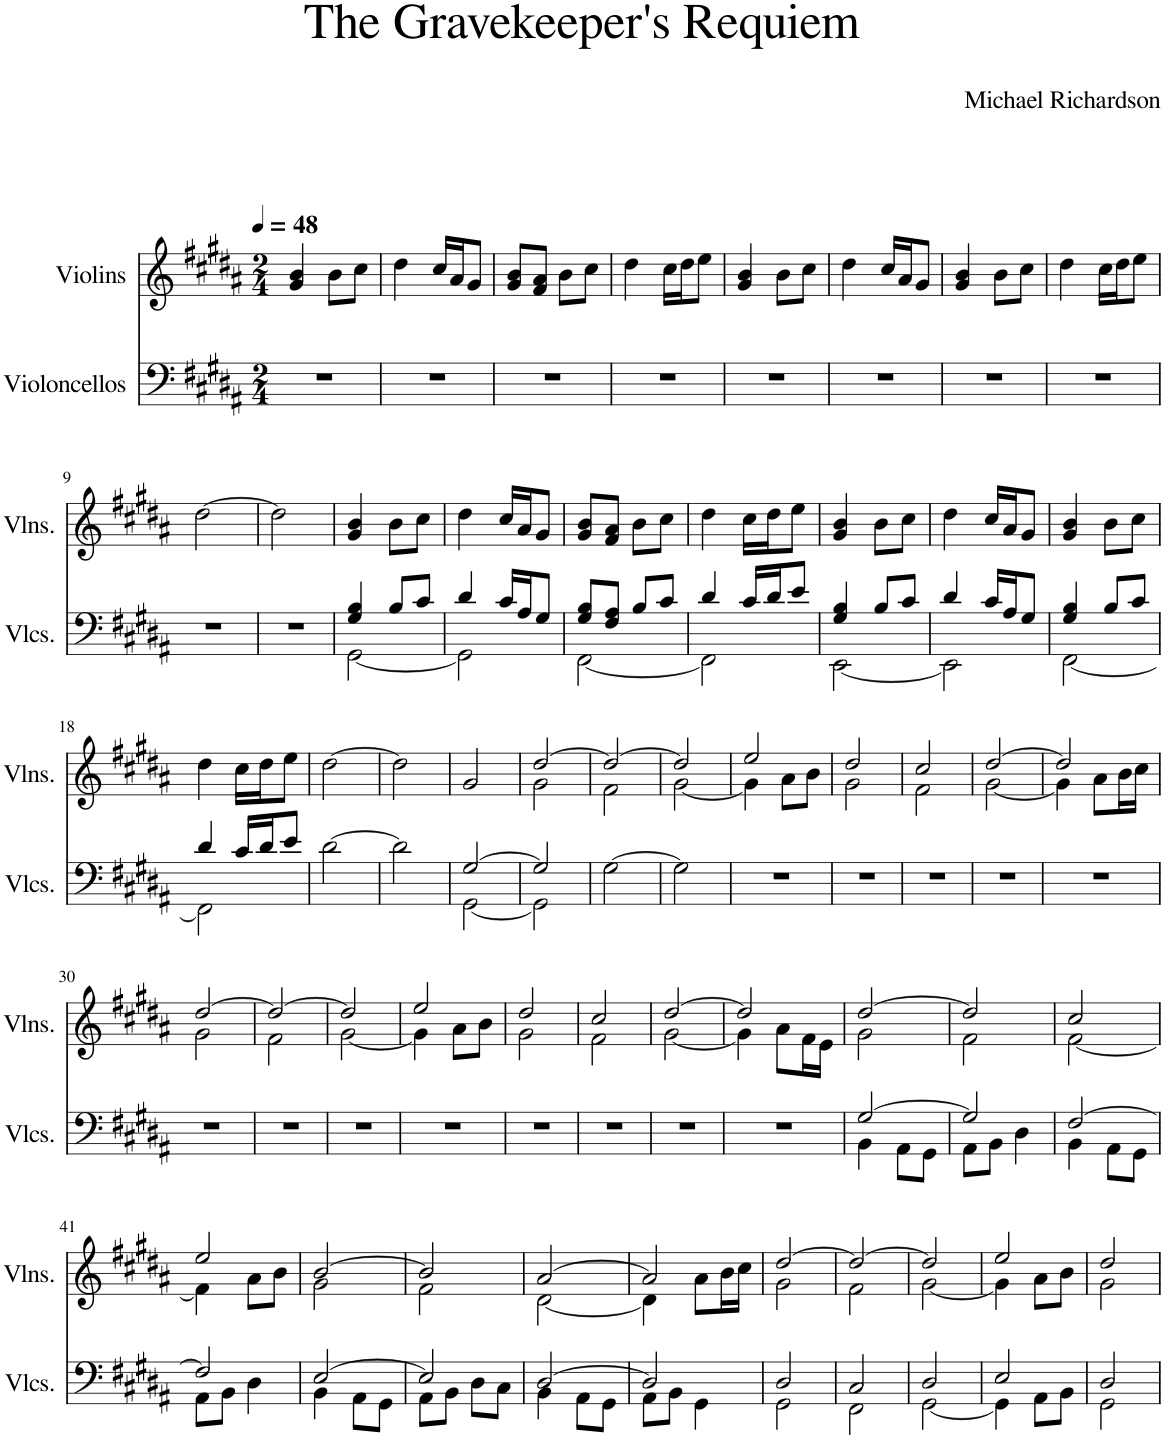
**kern	**kern
*part2	*part1
*staff2	*staff1
*I"Violoncellos	*I"Violins
*I'Vlcs.	*I'Vlns.
*clefF4	*clefG2
*k[f#c#g#d#a#]	*k[f#c#g#d#a#]
*M2/4	*M2/4
*MM48	*MM48
=1	=1
2r	4g#/ 4b/
.	8b\L
.	8cc#\J
=2	=2
2r	4dd#\
.	16cc#/LL
.	16a#/J
.	8g#/J
=3	=3
2r	8g#/ 8b/L
.	8f#/ 8a#/J
.	8b\L
.	8cc#\J
=4	=4
2r	4dd#\
.	16cc#\LL
.	16dd#\J
.	8ee\J
=5	=5
2r	4g#/ 4b/
.	8b\L
.	8cc#\J
=6	=6
2r	4dd#\
.	16cc#/LL
.	16a#/J
.	8g#/J
=7	=7
2r	4g#/ 4b/
.	8b\L
.	8cc#\J
=8	=8
2r	4dd#\
.	16cc#\LL
.	16dd#\J
.	8ee\J
!!LO:LB:g=z
=9	=9
2r	[2dd#\
=10	=10
2r	2dd#\]
=11	=11
*^	*
4G#/ 4B/	[2GG#\	4g#/ 4b/
8B/L	.	8b\L
8c#/J	.	8cc#\J
=12	=12	=12
4d#/	2GG#\]	4dd#\
16c#/LL	.	16cc#/LL
16A#/J	.	16a#/J
8G#/J	.	8g#/J
=13	=13	=13
8G#/ 8B/L	[2FF#\	8g#/ 8b/L
8F#/ 8A#/J	.	8f#/ 8a#/J
8B/L	.	8b\L
8c#/J	.	8cc#\J
=14	=14	=14
4d#/	2FF#\]	4dd#\
16c#/LL	.	16cc#\LL
16d#/J	.	16dd#\J
8e/J	.	8ee\J
=15	=15	=15
4G#/ 4B/	[2EE\	4g#/ 4b/
8B/L	.	8b\L
8c#/J	.	8cc#\J
=16	=16	=16
4d#/	2EE\]	4dd#\
16c#/LL	.	16cc#/LL
16A#/J	.	16a#/J
8G#/J	.	8g#/J
=17	=17	=17
4G#/ 4B/	[2FF#\	4g#/ 4b/
8B/L	.	8b\L
8c#/J	.	8cc#\J
!!LO:LB:g=z
=18	=18	=18
4d#/	2FF#\]	4dd#\
16c#/LL	.	16cc#\LL
16d#/J	.	16dd#\J
8e/J	.	8ee\J
*v	*v	*
=19	=19
[2d#\	[2dd#\
=20	=20
2d#\]	2dd#\]
=21	=21
*^	*
[2G#/	[2GG#\	2g#/
=22	=22	=22
*	*	*^
2G#/]	2GG#\]	[2dd#/	2g#\
*v	*v	*	*
=23	=23	=23
[2G#\	2dd#/_	2f#\
=24	=24	=24
2G#\]	2dd#/]	[2g#\
=25	=25	=25
2r	2ee/	4g#\]
.	.	8a#\L
.	.	8b\J
=26	=26	=26
2r	2dd#/	2g#\
=27	=27	=27
2r	2cc#/	2f#\
=28	=28	=28
2r	[2dd#/	[2g#\
=29	=29	=29
2r	2dd#/]	4g#\]
.	.	8a#\L
.	.	16b\L
.	.	16cc#\JJ
!!LO:LB:g=z	!!
=30	=30	=30
2r	[2dd#/	2g#\
=31	=31	=31
2r	2dd#/_	2f#\
=32	=32	=32
2r	2dd#/]	[2g#\
=33	=33	=33
2r	2ee/	4g#\]
.	.	8a#\L
.	.	8b\J
=34	=34	=34
2r	2dd#/	2g#\
=35	=35	=35
2r	2cc#/	2f#\
=36	=36	=36
2r	[2dd#/	[2g#\
=37	=37	=37
2r	2dd#/]	4g#\]
.	.	8a#\L
.	.	16f#\L
.	.	16e\JJ
=38	=38	=38
*^	*	*
4BB\	[2G#/	[2dd#/	2g#\
8AA#\L	.	.	.
8GG#\J	.	.	.
=39	=39	=39	=39
8AA#\L	2G#/]	2dd#/]	2f#\
8BB\J	.	.	.
4D#\	.	.	.
=40	=40	=40	=40
4BB\	[2F#/	2cc#/	[2f#\
8AA#\L	.	.	.
8GG#\J	.	.	.
!!LO:LB:g=z	!!
=41	=41	=41	=41
8AA#\L	2F#/]	2ee/	4f#\]
8BB\J	.	.	.
4D#\	.	.	8a#\L
.	.	.	8b\J
=42	=42	=42	=42
4BB\	[2E/	[2b/	2g#\
8AA#\L	.	.	.
8GG#\J	.	.	.
=43	=43	=43	=43
8AA#\L	2E/]	2b/]	2f#\
8BB\J	.	.	.
8D#\L	.	.	.
8C#\J	.	.	.
=44	=44	=44	=44
4BB\	[2D#/	[2a#/	[2d#\
8AA#\L	.	.	.
8GG#\J	.	.	.
=45	=45	=45	=45
8AA#\L	2D#/]	2a#/]	4d#\]
8BB\J	.	.	.
4GG#\	.	.	8a#\L
.	.	.	16b\L
.	.	.	16cc#\JJ
=46	=46	=46	=46
2D#/	2GG#\	[2dd#/	2g#\
=47	=47	=47	=47
2C#/	2FF#\	2dd#/_	2f#\
=48	=48	=48	=48
2D#/	[2GG#\	2dd#/]	[2g#\
=49	=49	=49	=49
2E/	4GG#\]	2ee/	4g#\]
.	8AA#\L	.	8a#\L
.	8BB\J	.	8b\J
=50	=50	=50	=50
2D#/	2GG#\	2dd#/	2g#\
*v	*v	*	*
*	*v	*v
=	=
*-	*-
